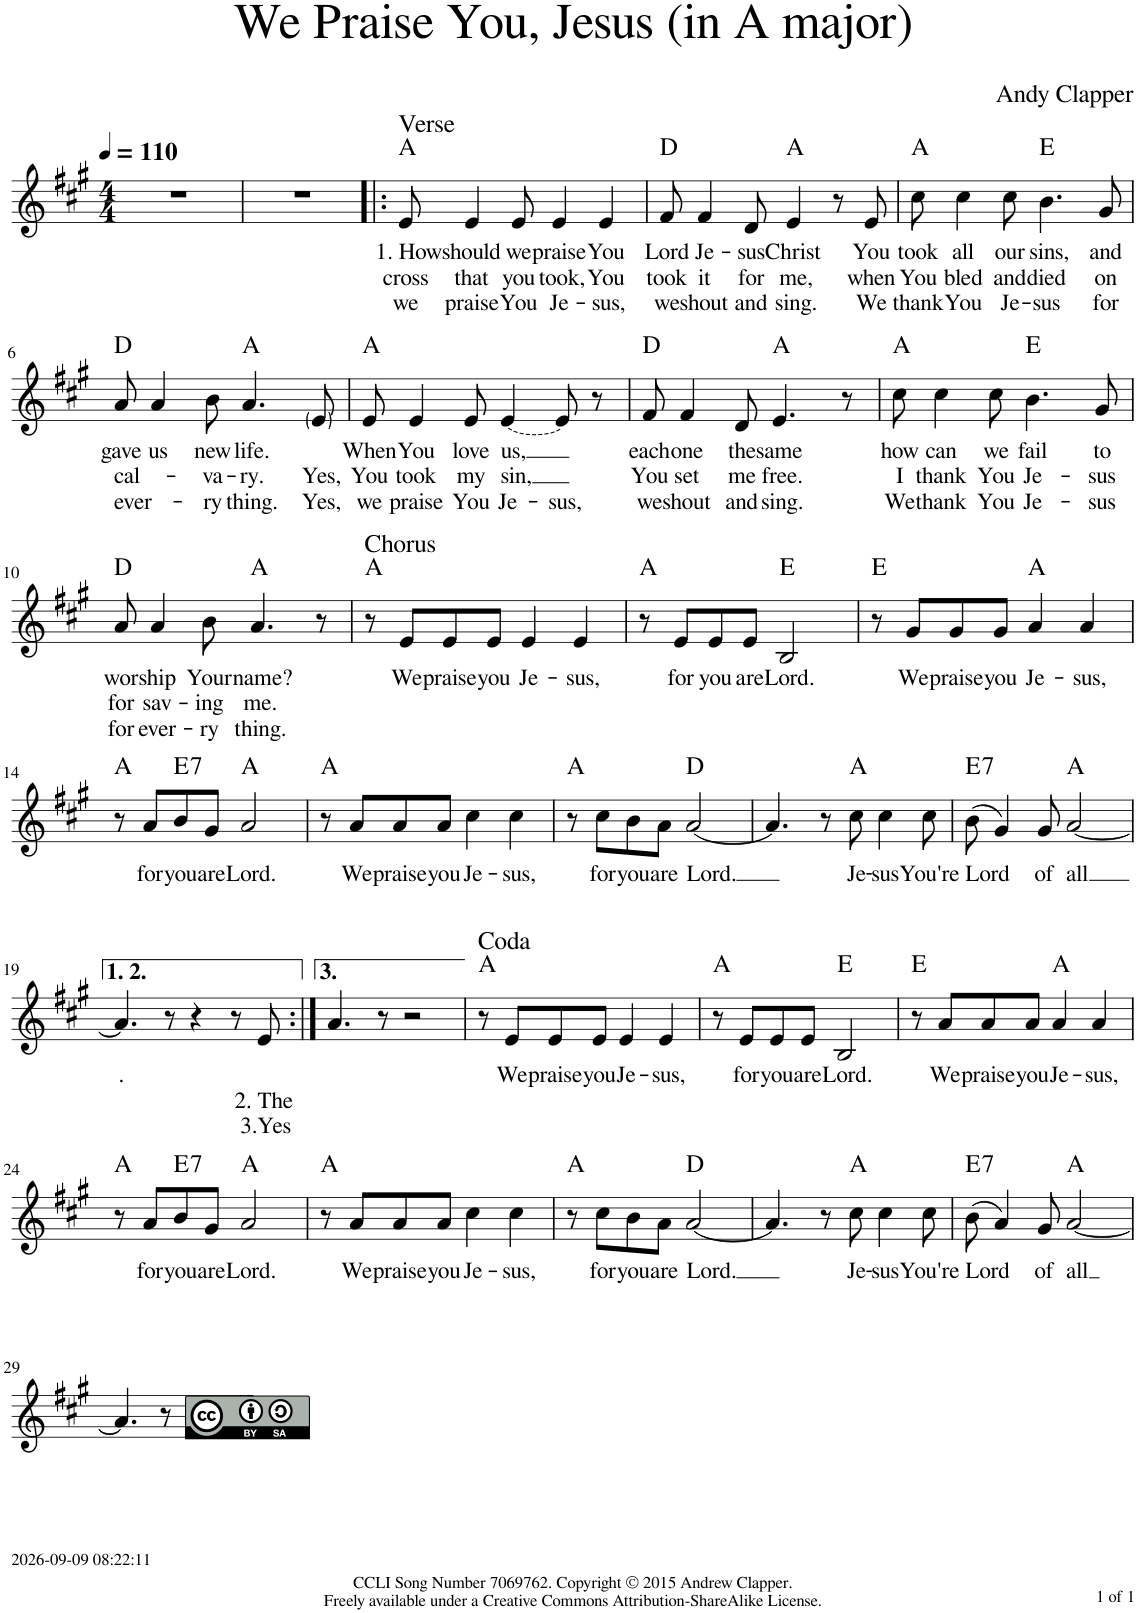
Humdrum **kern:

**kern	**text	**text	**text	**harte
*part1	*part1	*part1	*part1	*part1
*staff1	*staff1	*staff1	*staff1	*
*I"Voice	*	*	*	*
*I'Vo.	*	*	*	*
*clefG2	*	*	*	*
*k[f#c#g#]	*	*	*	*
*M4/4	*	*	*	*
*MM110	*	*	*	*
=1	=1	=1	=1	=1
1r	.	.	.	.
=2	=2	=2	=2	=2
1r	.	.	.	.
=3!|:	=3!|:	=3!|:	=3!|:	=3!|:
!LO:TX:a:t=Verse	!	!	!	!
!	!LO:LY:b	!LO:LY:b	!LO:LY:b	!
8e/	1. How	cross	we	A:maj
!	!LO:LY:b	!LO:LY:b	!LO:LY:b	!
4e/	should	that	praise	.
!	!LO:LY:b	!LO:LY:b	!LO:LY:b	!
8e/	we	you	You	.
!	!LO:LY:b	!LO:LY:b	!LO:LY:b	!
4e/	praise	took,	Je-	.
!	!LO:LY:b	!LO:LY:b	!LO:LY:b	!
4e/	You	You	-sus,	.
=4	=4	=4	=4	=4
!	!LO:LY:b	!LO:LY:b	!LO:LY:b	!
8f#/	Lord	took	we	D:maj
!	!LO:LY:b	!LO:LY:b	!LO:LY:b	!
4f#/	Je-	it	shout	.
!	!LO:LY:b	!LO:LY:b	!LO:LY:b	!
8d/	-sus	for	and	.
!	!LO:LY:b	!LO:LY:b	!LO:LY:b	!
4e/	Christ	me,	sing.	A:maj
8r	.	.	.	.
!	!LO:LY:b	!LO:LY:b	!LO:LY:b	!
8e/	You	when	We	.
=5	=5	=5	=5	=5
!	!LO:LY:b	!LO:LY:b	!LO:LY:b	!
8cc#\	took	You	thank	A:maj
!	!LO:LY:b	!LO:LY:b	!LO:LY:b	!
4cc#\	all	bled	You	.
!	!LO:LY:b	!LO:LY:b	!LO:LY:b	!
8cc#\	our	and	Je-	.
!	!LO:LY:b	!LO:LY:b	!LO:LY:b	!
4.b\	sins,	died	-sus	E:maj
!	!LO:LY:b	!LO:LY:b	!LO:LY:b	!
8g#/	and	on	for	.
!!LO:LB:g=z
=6	=6	=6	=6	=6
!	!LO:LY:b	!LO:LY:b	!LO:LY:b	!
8a/	gave	cal-	ever-	D:maj
!	!LO:LY:b	!	!	!
4a/	us	.	.	.
!	!LO:LY:b	!LO:LY:b	!LO:LY:b	!
8b\	new	-va-	-ry	.
!	!LO:LY:b	!LO:LY:b	!LO:LY:b	!
4.a/	life.	-ry.	thing.	A:maj
!	!	!LO:LY:b	!LO:LY:b	!
8e/	.	Yes,	Yes,	.
=7	=7	=7	=7	=7
!	!LO:LY:b	!LO:LY:b	!LO:LY:b	!
8e/	When	You	we	A:maj
!	!LO:LY:b	!LO:LY:b	!LO:LY:b	!
4e/	You	took	praise	.
!	!LO:LY:b	!LO:LY:b	!LO:LY:b	!
8e/	love	my	You	.
!LO:T:dash	!LO:LY:b	!LO:LY:b	!LO:LY:b	!
[4e/	us,	sin,	Je-	.
!	!	!	!LO:LY:b	!
8e/]	.	.	-sus,	.
8r	.	.	.	.
=8	=8	=8	=8	=8
!	!LO:LY:b	!LO:LY:b	!LO:LY:b	!
8f#/	each	You	we	D:maj
!	!LO:LY:b	!LO:LY:b	!LO:LY:b	!
4f#/	one	set	shout	.
!	!LO:LY:b	!LO:LY:b	!LO:LY:b	!
8d/	the	me	and	.
!	!LO:LY:b	!LO:LY:b	!LO:LY:b	!
4.e/	same	free.	sing.	A:maj
8r	.	.	.	.
=9	=9	=9	=9	=9
!	!LO:LY:b	!LO:LY:b	!LO:LY:b	!
8cc#\	how	I	We	A:maj
!	!LO:LY:b	!LO:LY:b	!LO:LY:b	!
4cc#\	can	thank	thank	.
!	!LO:LY:b	!LO:LY:b	!LO:LY:b	!
8cc#\	we	You	You	.
!	!LO:LY:b	!LO:LY:b	!LO:LY:b	!
4.b\	fail	Je-	Je-	E:maj
!	!LO:LY:b	!LO:LY:b	!LO:LY:b	!
8g#/	to	-sus	-sus	.
!!LO:LB:g=z
=10	=10	=10	=10	=10
!	!LO:LY:b	!LO:LY:b	!LO:LY:b	!
8a/	wor-	for	for	D:maj
!	!LO:LY:b	!LO:LY:b	!LO:LY:b	!
4a/	-ship	sav-	ever-	.
!	!LO:LY:b	!LO:LY:b	!LO:LY:b	!
8b\	Your	-ing	-ry	.
!	!LO:LY:b	!LO:LY:b	!LO:LY:b	!
4.a/	name?	me.	thing.	A:maj
8r	.	.	.	.
=11	=11	=11	=11	=11
!LO:TX:a:t=Chorus	!	!	!	!
8r	.	.	.	A:maj
!	!LO:LY:b	!	!	!
8e/L	We	.	.	.
!	!LO:LY:b	!	!	!
8e/	praise	.	.	.
!	!LO:LY:b	!	!	!
8e/J	you	.	.	.
!	!LO:LY:b	!	!	!
4e/	Je-	.	.	.
!	!LO:LY:b	!	!	!
4e/	-sus,	.	.	.
=12	=12	=12	=12	=12
8r	.	.	.	A:maj
!	!LO:LY:b	!	!	!
8e/L	for	.	.	.
!	!LO:LY:b	!	!	!
8e/	you	.	.	.
!	!LO:LY:b	!	!	!
8e/J	are	.	.	.
!	!LO:LY:b	!	!	!
2B/	Lord.	.	.	E:maj
=13	=13	=13	=13	=13
8r	.	.	.	E:maj
!	!LO:LY:b	!	!	!
8g#/L	We	.	.	.
!	!LO:LY:b	!	!	!
8g#/	praise	.	.	.
!	!LO:LY:b	!	!	!
8g#/J	you	.	.	.
!	!LO:LY:b	!	!	!
4a/	Je-	.	.	A:maj
!	!LO:LY:b	!	!	!
4a/	-sus,	.	.	.
!!LO:LB:g=z
=14	=14	=14	=14	=14
8r	.	.	.	A:maj
!	!LO:LY:b	!	!	!
8a/L	for	.	.	.
!	!LO:LY:b	!	!	!LO:H:kt=7
8b/	you	.	.	E:7
!	!LO:LY:b	!	!	!
8g#/J	are	.	.	.
!	!LO:LY:b	!	!	!
2a/	Lord.	.	.	A:maj
=15	=15	=15	=15	=15
8r	.	.	.	A:maj
!	!LO:LY:b	!	!	!
8a/L	We	.	.	.
!	!LO:LY:b	!	!	!
8a/	praise	.	.	.
!	!LO:LY:b	!	!	!
8a/J	you	.	.	.
!	!LO:LY:b	!	!	!
4cc#\	Je-	.	.	.
!	!LO:LY:b	!	!	!
4cc#\	-sus,	.	.	.
=16	=16	=16	=16	=16
8r	.	.	.	A:maj
!	!LO:LY:b	!	!	!
8cc#\L	for	.	.	.
!	!LO:LY:b	!	!	!
8b\	you	.	.	.
!	!LO:LY:b	!	!	!
8a\J	are	.	.	.
!	!LO:LY:b	!	!	!
[2a/	Lord.	.	.	D:maj
=17	=17	=17	=17	=17
4.a/]	.	.	.	.
8r	.	.	.	.
!	!LO:LY:b	!	!	!
8cc#\	Je-	.	.	A:maj
!	!LO:LY:b	!	!	!
4cc#\	-sus	.	.	.
!	!LO:LY:b	!	!	!
8cc#\	You're	.	.	.
=18	=18	=18	=18	=18
!	!LO:LY:b	!	!	!LO:H:kt=7
(8b\	Lord	.	.	E:7
4g#/)	.	.	.	.
!	!LO:LY:b	!	!	!
8g#/	of	.	.	.
!	!LO:LY:b	!	!	!
[2a/	all	.	.	A:maj
!!LO:LB:g=z
=19	=19	=19	=19	=19
!	!LO:LY:b	!	!	!
4.a/]	.	.	.	.
8r	.	.	.	.
4r	.	.	.	.
8r	.	.	.	.
!	!	!LO:LY:b	!LO:LY:b	!
8e/	.	2. The	3.Yes	.
=20:|!	=20:|!	=20:|!	=20:|!	=20:|!
4.a/	.	.	.	.
8r	.	.	.	.
2r	.	.	.	.
=21	=21	=21	=21	=21
8r	.	.	.	A:maj
!	!LO:LY:b	!	!	!
8e/L	We	.	.	.
!	!LO:LY:b	!	!	!
8e/	praise	.	.	.
!	!LO:LY:b	!	!	!
8e/J	you	.	.	.
!	!LO:LY:b	!	!	!
4e/	Je-	.	.	.
!	!LO:LY:b	!	!	!
4e/	-sus,	.	.	.
=22	=22	=22	=22	=22
8r	.	.	.	A:maj
!	!LO:LY:b	!	!	!
8e/L	for	.	.	.
!	!LO:LY:b	!	!	!
8e/	you	.	.	.
!	!LO:LY:b	!	!	!
8e/J	are	.	.	.
!	!LO:LY:b	!	!	!
2B/	Lord.	.	.	E:maj
=23	=23	=23	=23	=23
8r	.	.	.	E:maj
!	!LO:LY:b	!	!	!
8a/L	We	.	.	.
!	!LO:LY:b	!	!	!
8a/	praise	.	.	.
!	!LO:LY:b	!	!	!
8a/J	you	.	.	.
!	!LO:LY:b	!	!	!
4a/	Je-	.	.	A:maj
!	!LO:LY:b	!	!	!
4a/	-sus,	.	.	.
!!LO:LB:g=z
=24	=24	=24	=24	=24
8r	.	.	.	A:maj
!	!LO:LY:b	!	!	!
8a/L	for	.	.	.
!	!LO:LY:b	!	!	!LO:H:kt=7
8b/	you	.	.	E:7
!	!LO:LY:b	!	!	!
8g#/J	are	.	.	.
!	!LO:LY:b	!	!	!
2a/	Lord.	.	.	A:maj
=25	=25	=25	=25	=25
8r	.	.	.	A:maj
!	!LO:LY:b	!	!	!
8a/L	We	.	.	.
!	!LO:LY:b	!	!	!
8a/	praise	.	.	.
!	!LO:LY:b	!	!	!
8a/J	you	.	.	.
!	!LO:LY:b	!	!	!
4cc#\	Je-	.	.	.
!	!LO:LY:b	!	!	!
4cc#\	-sus,	.	.	.
=26	=26	=26	=26	=26
8r	.	.	.	A:maj
!	!LO:LY:b	!	!	!
8cc#\L	for	.	.	.
!	!LO:LY:b	!	!	!
8b\	you	.	.	.
!	!LO:LY:b	!	!	!
8a\J	are	.	.	.
!	!LO:LY:b	!	!	!
[2a/	Lord.	.	.	D:maj
=27	=27	=27	=27	=27
4.a/]	.	.	.	.
8r	.	.	.	.
!	!LO:LY:b	!	!	!
8cc#\	Je-	.	.	A:maj
!	!LO:LY:b	!	!	!
4cc#\	-sus	.	.	.
!	!LO:LY:b	!	!	!
8cc#\	You're	.	.	.
=28	=28	=28	=28	=28
!	!LO:LY:b	!	!	!LO:H:kt=7
(8b\	Lord	.	.	E:7
4a/)	.	.	.	.
!	!LO:LY:b	!	!	!
8g#/	of	.	.	.
!	!LO:LY:b	!	!	!
[2a/	all	.	.	A:maj
!!LO:LB:g=z
=29	=29	=29	=29	=29
4.a/]	.	.	.	.
8r	.	.	.	.
2r	.	.	.	.
==	==	==	==	==
*-	*-	*-	*-	*-
